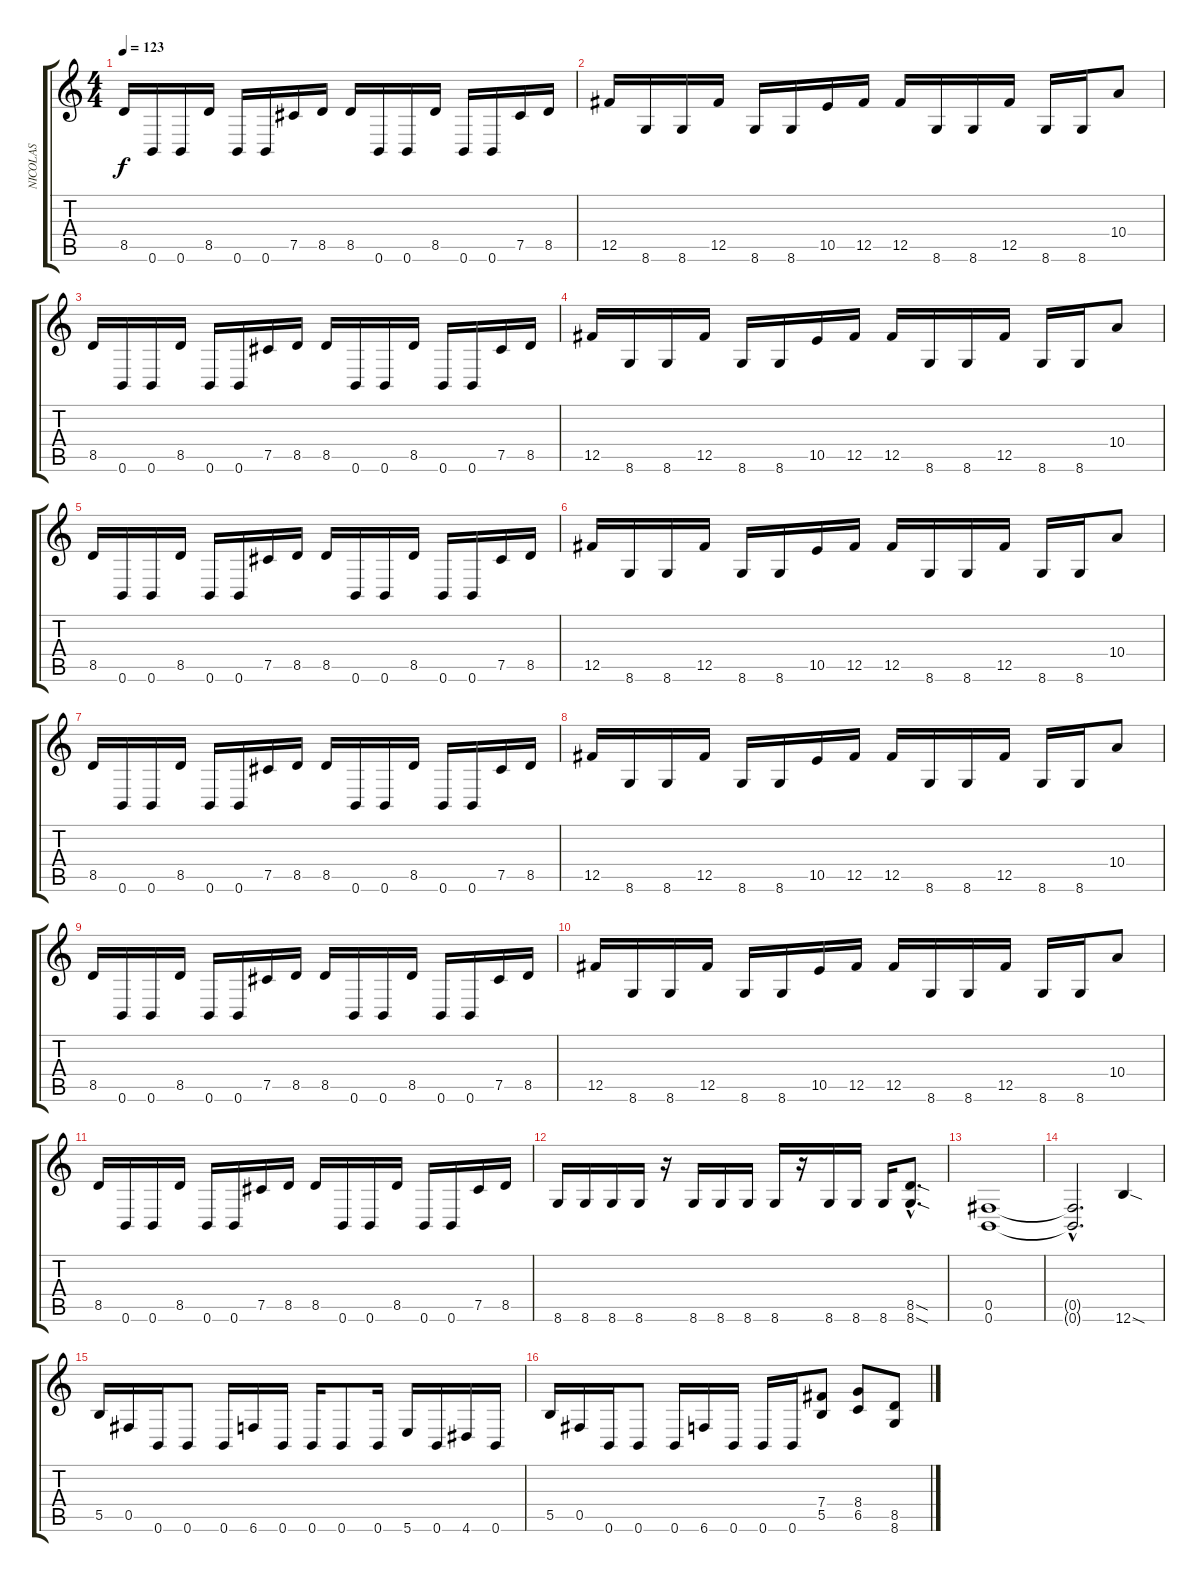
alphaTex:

\track ("NICOLAS" "NICOLAS") {instrument overdrivenguitar}
\staff {score tabs}
\tuning (Db4 Ab3 E3 B2 Gb2 B1) {hide}
\ts (4 4)
\tempo 123
\clef g2
\ks c
8.5.16{dy f} 0.6.16 0.6.16 8.5.16 0.6.16 0.6.16 7.5.16 8.5.16 8.5.16 0.6.16 0.6.16 8.5.16 0.6.16 0.6.16 7.5.16 8.5.16 |
12.5.16 8.6.16 8.6.16 12.5.16 8.6.16 8.6.16 10.5.16 12.5.16 12.5.16 8.6.16 8.6.16 12.5.16 8.6.16 8.6.16 10.4.8 |
8.5.16 0.6.16 0.6.16 8.5.16 0.6.16 0.6.16 7.5.16 8.5.16 8.5.16 0.6.16 0.6.16 8.5.16 0.6.16 0.6.16 7.5.16 8.5.16 |
12.5.16 8.6.16 8.6.16 12.5.16 8.6.16 8.6.16 10.5.16 12.5.16 12.5.16 8.6.16 8.6.16 12.5.16 8.6.16 8.6.16 10.4.8 |
8.5.16 0.6.16 0.6.16 8.5.16 0.6.16 0.6.16 7.5.16 8.5.16 8.5.16 0.6.16 0.6.16 8.5.16 0.6.16 0.6.16 7.5.16 8.5.16 |
12.5.16 8.6.16 8.6.16 12.5.16 8.6.16 8.6.16 10.5.16 12.5.16 12.5.16 8.6.16 8.6.16 12.5.16 8.6.16 8.6.16 10.4.8 |
8.5.16 0.6.16 0.6.16 8.5.16 0.6.16 0.6.16 7.5.16 8.5.16 8.5.16 0.6.16 0.6.16 8.5.16 0.6.16 0.6.16 7.5.16 8.5.16 |
12.5.16 8.6.16 8.6.16 12.5.16 8.6.16 8.6.16 10.5.16 12.5.16 12.5.16 8.6.16 8.6.16 12.5.16 8.6.16 8.6.16 10.4.8 |
8.5.16 0.6.16 0.6.16 8.5.16 0.6.16 0.6.16 7.5.16 8.5.16 8.5.16 0.6.16 0.6.16 8.5.16 0.6.16 0.6.16 7.5.16 8.5.16 |
12.5.16 8.6.16 8.6.16 12.5.16 8.6.16 8.6.16 10.5.16 12.5.16 12.5.16 8.6.16 8.6.16 12.5.16 8.6.16 8.6.16 10.4.8 |
8.5.16 0.6.16 0.6.16 8.5.16 0.6.16 0.6.16 7.5.16 8.5.16 8.5.16 0.6.16 0.6.16 8.5.16 0.6.16 0.6.16 7.5.16 8.5.16 |
8.6.16 8.6.16 8.6.16 8.6.16 r.16 8.6.16 8.6.16 8.6.16 8.6.16 r.16 8.6.16 8.6.16 8.6.16 (8.5{sod hac} 8.6{sod hac}).8{d} |
(0.5 0.6).1 |
(0.5{hac t} 0.6{hac t}).2{d} 12.6{sod}.4 |
5.5.16 0.5.16 0.6.16 0.6.8 0.6.16 6.6.16 0.6.16 0.6.16 0.6.8 0.6.16 5.6.16 0.6.16 4.6.16 0.6.16 |
5.5.16 0.5.16 0.6.16 0.6.8 0.6.16 6.6.16 0.6.16 0.6.16 0.6.16 (7.4 5.5).8 (8.4 6.5).8 (8.5 8.6).8
